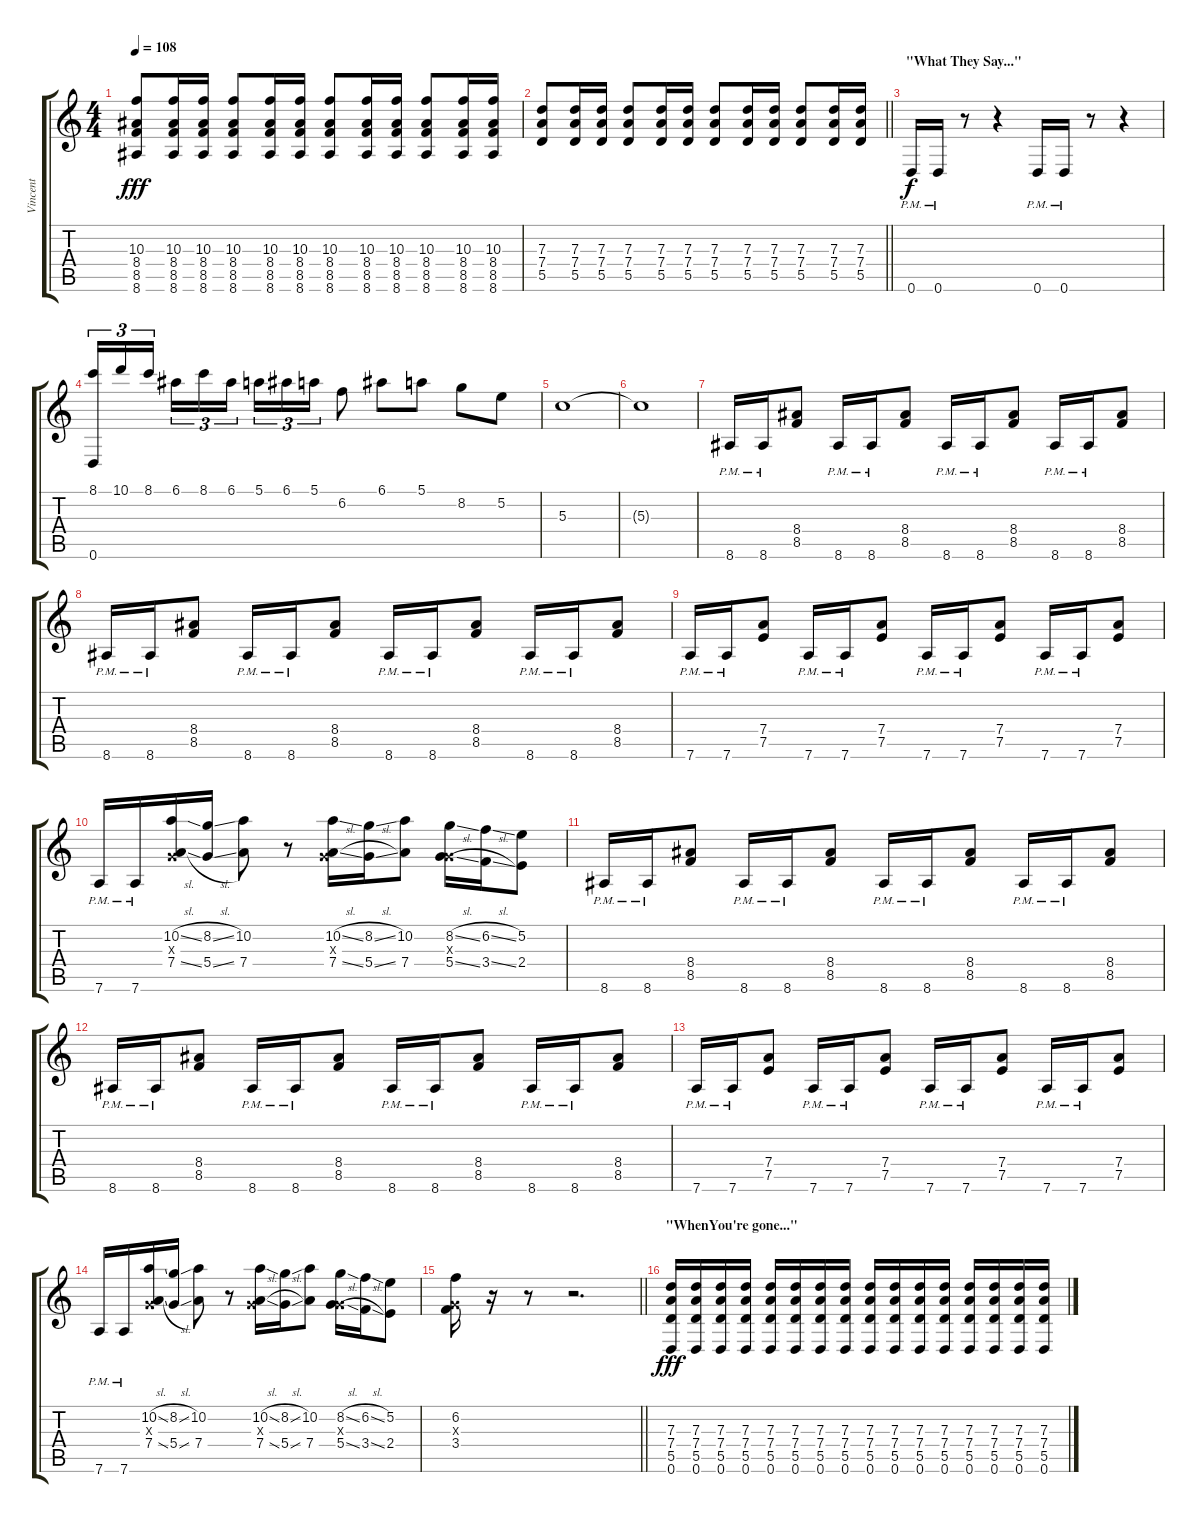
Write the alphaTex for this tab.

\track ("Vincent" "Vincent") {instrument overdrivenguitar}
\staff {score tabs}
\tuning (E4 B3 G3 D3 A2 D2) {hide}
\ts (4 4)
\tempo 108
\clef g2
\ks c
(10.3 8.4 8.5 8.6).8{dy fff} (10.3 8.4 8.5 8.6).16 (10.3 8.4 8.5 8.6).16 (10.3 8.4 8.5 8.6).8 (10.3 8.4 8.5 8.6).16 (10.3 8.4 8.5 8.6).16 (10.3 8.4 8.5 8.6).8 (10.3 8.4 8.5 8.6).16 (10.3 8.4 8.5 8.6).16 (10.3 8.4 8.5 8.6).8 (10.3 8.4 8.5 8.6).16 (10.3 8.4 8.5 8.6).16 |
\barLineRight lightlight
(7.3 7.4 5.5).8 (7.3 7.4 5.5).16 (7.3 7.4 5.5).16 (7.3 7.4 5.5).8 (7.3 7.4 5.5).16 (7.3 7.4 5.5).16 (7.3 7.4 5.5).8 (7.3 7.4 5.5).16 (7.3 7.4 5.5).16 (7.3 7.4 5.5).8 (7.3 7.4 5.5).16 (7.3 7.4 5.5).16 |
\section ("" "\"What They Say...\"")
0.6{pm}.16{dy f} 0.6{pm}.16 r.8 r.4 0.6{pm}.16 0.6{pm}.16 r.8 r.4 |
(8.1 0.6).16{tu (3 2)} 10.1.16{tu (3 2)} 8.1.16{tu (3 2) beam splitsecondary} 6.1.16{tu (3 2)} 8.1.16{tu (3 2)} 6.1.16{tu (3 2)} 5.1.16{tu (3 2)} 6.1.16{tu (3 2)} 5.1.16{tu (3 2)} 6.2.8 6.1.8 5.1.8 8.2.8 5.2.8 |
5.3.1 |
5.3{t}.1 |
8.6{pm}.16 8.6{pm}.16 (8.4 8.5).8 8.6{pm}.16 8.6{pm}.16 (8.4 8.5).8 8.6{pm}.16 8.6{pm}.16 (8.4 8.5).8 8.6{pm}.16 8.6{pm}.16 (8.4 8.5).8 |
8.6{pm}.16 8.6{pm}.16 (8.4 8.5).8 8.6{pm}.16 8.6{pm}.16 (8.4 8.5).8 8.6{pm}.16 8.6{pm}.16 (8.4 8.5).8 8.6{pm}.16 8.6{pm}.16 (8.4 8.5).8 |
7.6{pm}.16 7.6{pm}.16 (7.4 7.5).8 7.6{pm}.16 7.6{pm}.16 (7.4 7.5).8 7.6{pm}.16 7.6{pm}.16 (7.4 7.5).8 7.6{pm}.16 7.6{pm}.16 (7.4 7.5).8 |
7.6{pm}.16 7.6{pm}.16 (10.2{sl} 0.3{x} 7.4{sl}).16 (8.2{sl} 5.4{sl}).16 (10.2 7.4).8 r.8 (10.2{sl} 0.3{x} 7.4{sl}).16 (8.2{sl} 5.4{sl}).16 (10.2 7.4).8 (8.2{sl} 0.3{x} 5.4{sl}).16 (6.2{sl} 3.4{sl}).16 (5.2 2.4).8 |
8.6{pm}.16 8.6{pm}.16 (8.4 8.5).8 8.6{pm}.16 8.6{pm}.16 (8.4 8.5).8 8.6{pm}.16 8.6{pm}.16 (8.4 8.5).8 8.6{pm}.16 8.6{pm}.16 (8.4 8.5).8 |
8.6{pm}.16 8.6{pm}.16 (8.4 8.5).8 8.6{pm}.16 8.6{pm}.16 (8.4 8.5).8 8.6{pm}.16 8.6{pm}.16 (8.4 8.5).8 8.6{pm}.16 8.6{pm}.16 (8.4 8.5).8 |
7.6{pm}.16 7.6{pm}.16 (7.4 7.5).8 7.6{pm}.16 7.6{pm}.16 (7.4 7.5).8 7.6{pm}.16 7.6{pm}.16 (7.4 7.5).8 7.6{pm}.16 7.6{pm}.16 (7.4 7.5).8 |
7.6{pm}.16 7.6{pm}.16 (10.2{sl} 0.3{x} 7.4{sl}).16 (8.2{sl} 5.4{sl}).16 (10.2 7.4).8 r.8 (10.2{sl} 0.3{x} 7.4{sl}).16 (8.2{sl} 5.4{sl}).16 (10.2 7.4).8 (8.2{sl} 0.3{x} 5.4{sl}).16 (6.2{sl} 3.4{sl}).16 (5.2 2.4).8 |
\barLineRight lightlight
(6.2 0.3{x} 3.4).16 r.16 r.8 r.2{d} |
\section ("" "\"WhenYou're gone...\"")
(7.3 7.4 5.5 0.6).16{dy fff} (7.3 7.4 5.5 0.6).16 (7.3 7.4 5.5 0.6).16 (7.3 7.4 5.5 0.6).16 (7.3 7.4 5.5 0.6).16 (7.3 7.4 5.5 0.6).16 (7.3 7.4 5.5 0.6).16 (7.3 7.4 5.5 0.6).16 (7.3 7.4 5.5 0.6).16 (7.3 7.4 5.5 0.6).16 (7.3 7.4 5.5 0.6).16 (7.3 7.4 5.5 0.6).16 (7.3 7.4 5.5 0.6).16 (7.3 7.4 5.5 0.6).16 (7.3 7.4 5.5 0.6).16 (7.3 7.4 5.5 0.6).16
